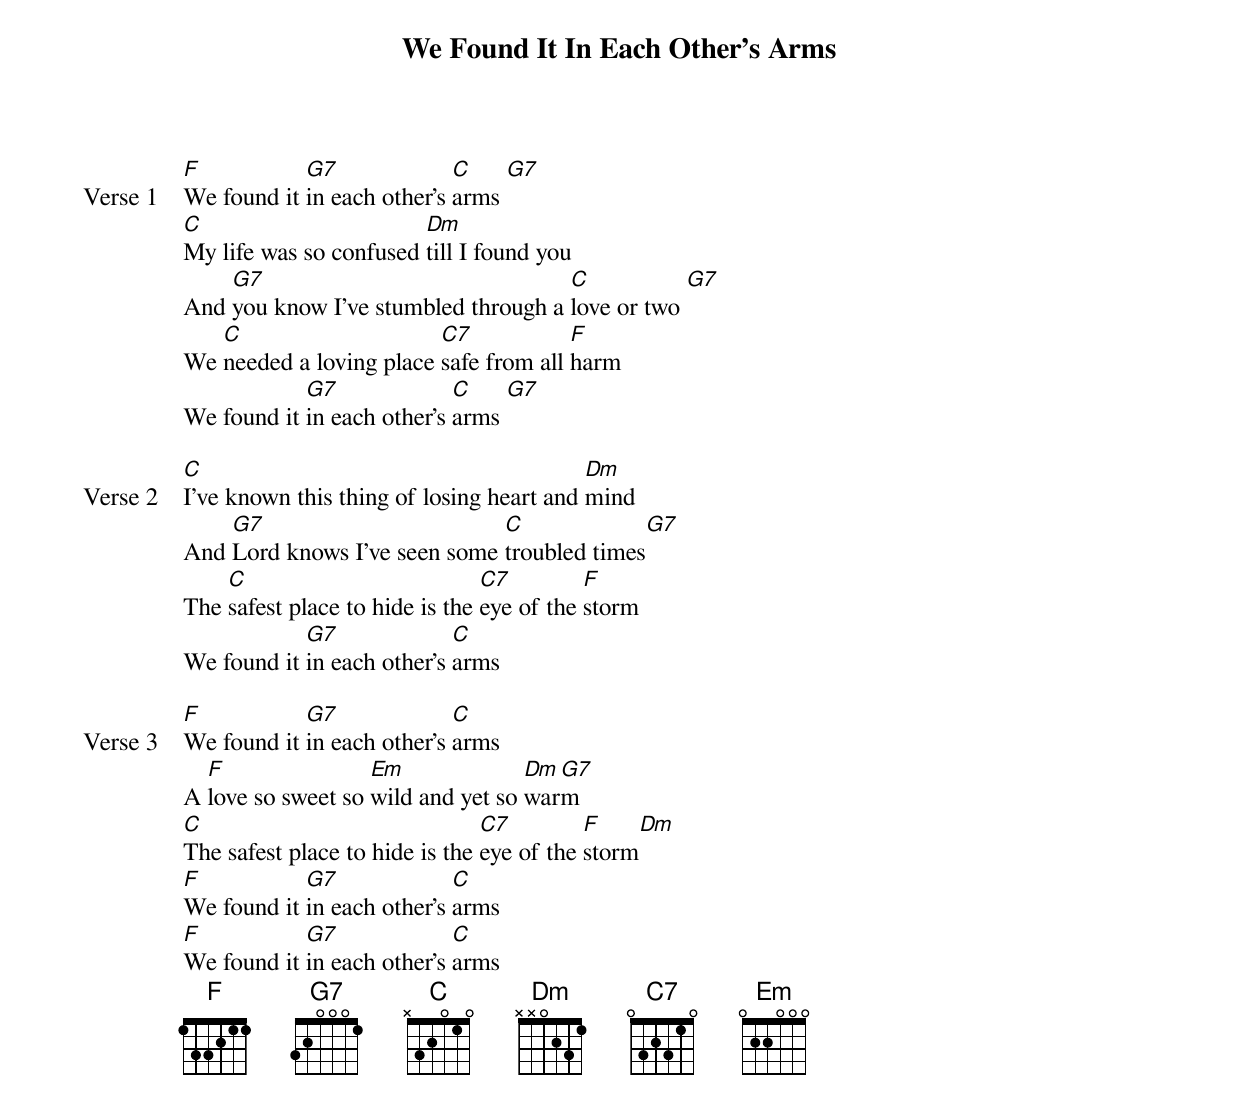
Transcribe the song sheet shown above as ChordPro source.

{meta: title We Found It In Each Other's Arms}
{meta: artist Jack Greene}
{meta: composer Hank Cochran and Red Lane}

{start_of_verse: Verse 1}
[F]We found it [G7]in each other's [C]arms [G7]
[C]My life was so confused [Dm]till I found you
And [G7]you know I've stumbled through a [C]love or two [G7]
We [C]needed a loving place [C7]safe from all [F]harm
We found it [G7]in each other's [C]arms [G7]
{end_of_verse}

{start_of_verse: Verse 2}
[C]I've known this thing of losing heart and [Dm]mind
And [G7]Lord knows I've seen some [C]troubled times[G7]
The [C]safest place to hide is the [C7]eye of the [F]storm
We found it [G7]in each other's [C]arms
{end_of_verse}

{start_of_verse: Verse 3}
[F]We found it [G7]in each other's [C]arms
A [F]love so sweet so [Em]wild and yet so [Dm]war[G7]m
[C]The safest place to hide is the [C7]eye of the [F]storm[Dm]
[F]We found it [G7]in each other's [C]arms
[F]We found it [G7]in each other's [C]arms
{end_of_verse}
